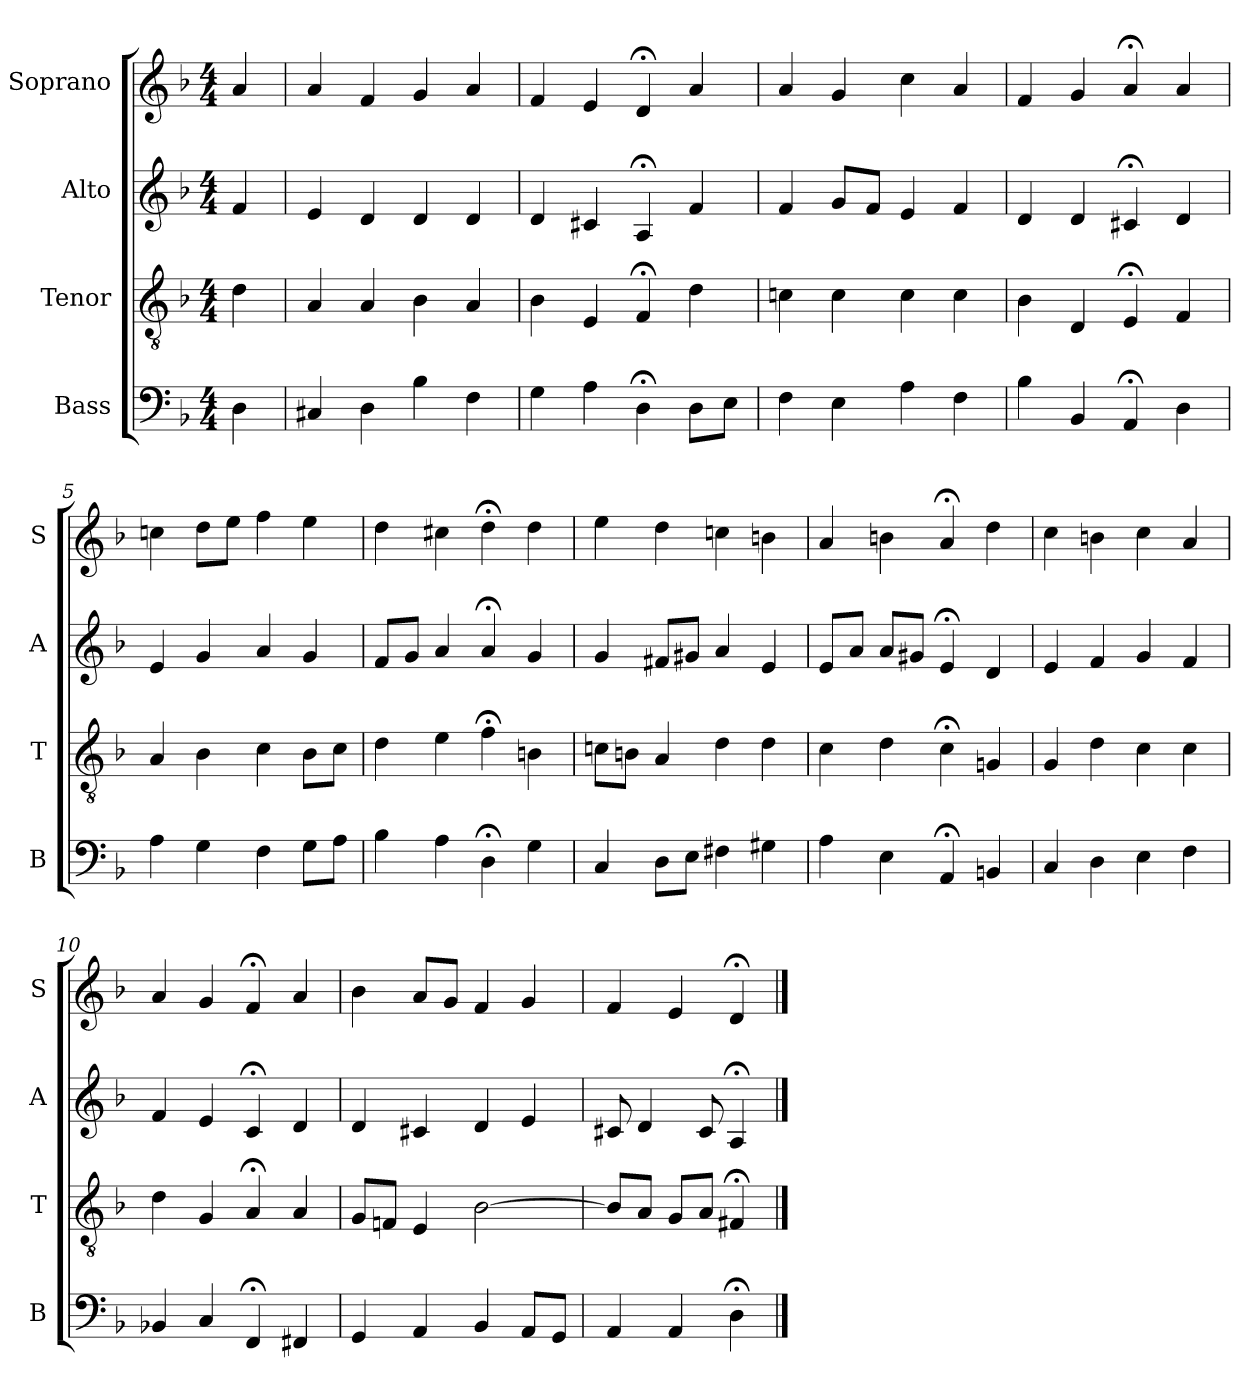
**kern	**kern	**kern	**kern
*part4	*part3	*part2	*part1
*staff4	*staff3	*staff2	*staff1
*I"Bass	*I"Tenor	*I"Alto	*I"Soprano
*I'B	*I'T	*I'A	*I'S
*clefF4	*clefGv2	*clefG2	*clefG2
*k[b-]	*k[b-]	*k[b-]	*k[b-]
*d:	*d:	*d:	*d:
*M4/4	*M4/4	*M4/4	*M4/4
*MM100	*MM100	*MM100	*MM100
=	=	=	=
4D	4d	4f	4a
=1	=1	=1	=1
4C#X	4A	4e	4a
4D	4A	4d	4f
4B-	4B-	4d	4g
4F	4A	4d	4a
=2	=2	=2	=2
4G	4B-	4d	4f
4A	4E	4c#X	4e
4D;<	4F;<	4A;<	4d;<
8DL	4d	4f	4a
8EJ	.	.	.
=3	=3	=3	=3
4F	4cn	4f	4a
4E	4c	8gL	4g
.	.	8fJ	.
4A	4c	4e	4cc
4F	4c	4f	4a
=4	=4	=4	=4
4B-	4B-	4d	4f
4BB-	4D	4d	4g
4AA;<	4E;<	4c#X;<	4a;<
4D	4F	4d	4a
=5	=5	=5	=5
4A	4A	4e	4ccn
4G	4B-	4g	8ddL
.	.	.	8eeJ
4F	4c	4a	4ff
8GL	8B-L	4g	4ee
8AJ	8cJ	.	.
=6	=6	=6	=6
4B-	4d	8fL	4dd
.	.	8gJ	.
4A	4e	4a	4cc#X
4D;<	4f;<	4a;<	4dd;<
4G	4Bn	4g	4dd
=7	=7	=7	=7
4C	8cnL	4g	4ee
.	8BnJ	.	.
8DL	4A	8f#XL	4dd
8EJ	.	8g#XJ	.
4F#X	4d	4a	4ccn
4G#X	4d	4e	4bn
=8	=8	=8	=8
4A	4c	8eL	4a
.	.	8aJ	.
4E	4d	8aL	4bn
.	.	8g#XJ	.
4AA;<	4c;<	4e;<	4a;<
4BBn	4Gn	4d	4dd
=9	=9	=9	=9
4C	4G	4e	4cc
4D	4d	4f	4bn
4E	4c	4g	4cc
4F	4c	4f	4a
=10	=10	=10	=10
4BB-X	4d	4f	4a
4C	4G	4e	4g
4FF;<	4A;<	4c;<	4f;<
4FF#X	4A	4d	4a
=11	=11	=11	=11
4GG	8GL	4d	4b-
.	8FnJ	.	.
4AA	4E	4c#X	8aL
.	.	.	8gJ
4BB-	[2B-	4d	4f
8AAL	.	4e	4g
8GGJ	.	.	.
=12	=12	=12	=12
4AA	8B-L]	8c#X	4f
.	8AJ	4d	.
4AA	8GL	.	4e
.	8AJ	8c#	.
4D;<	4F#X;<	4A;<	4d;<
==	==	==	==
*-	*-	*-	*-
